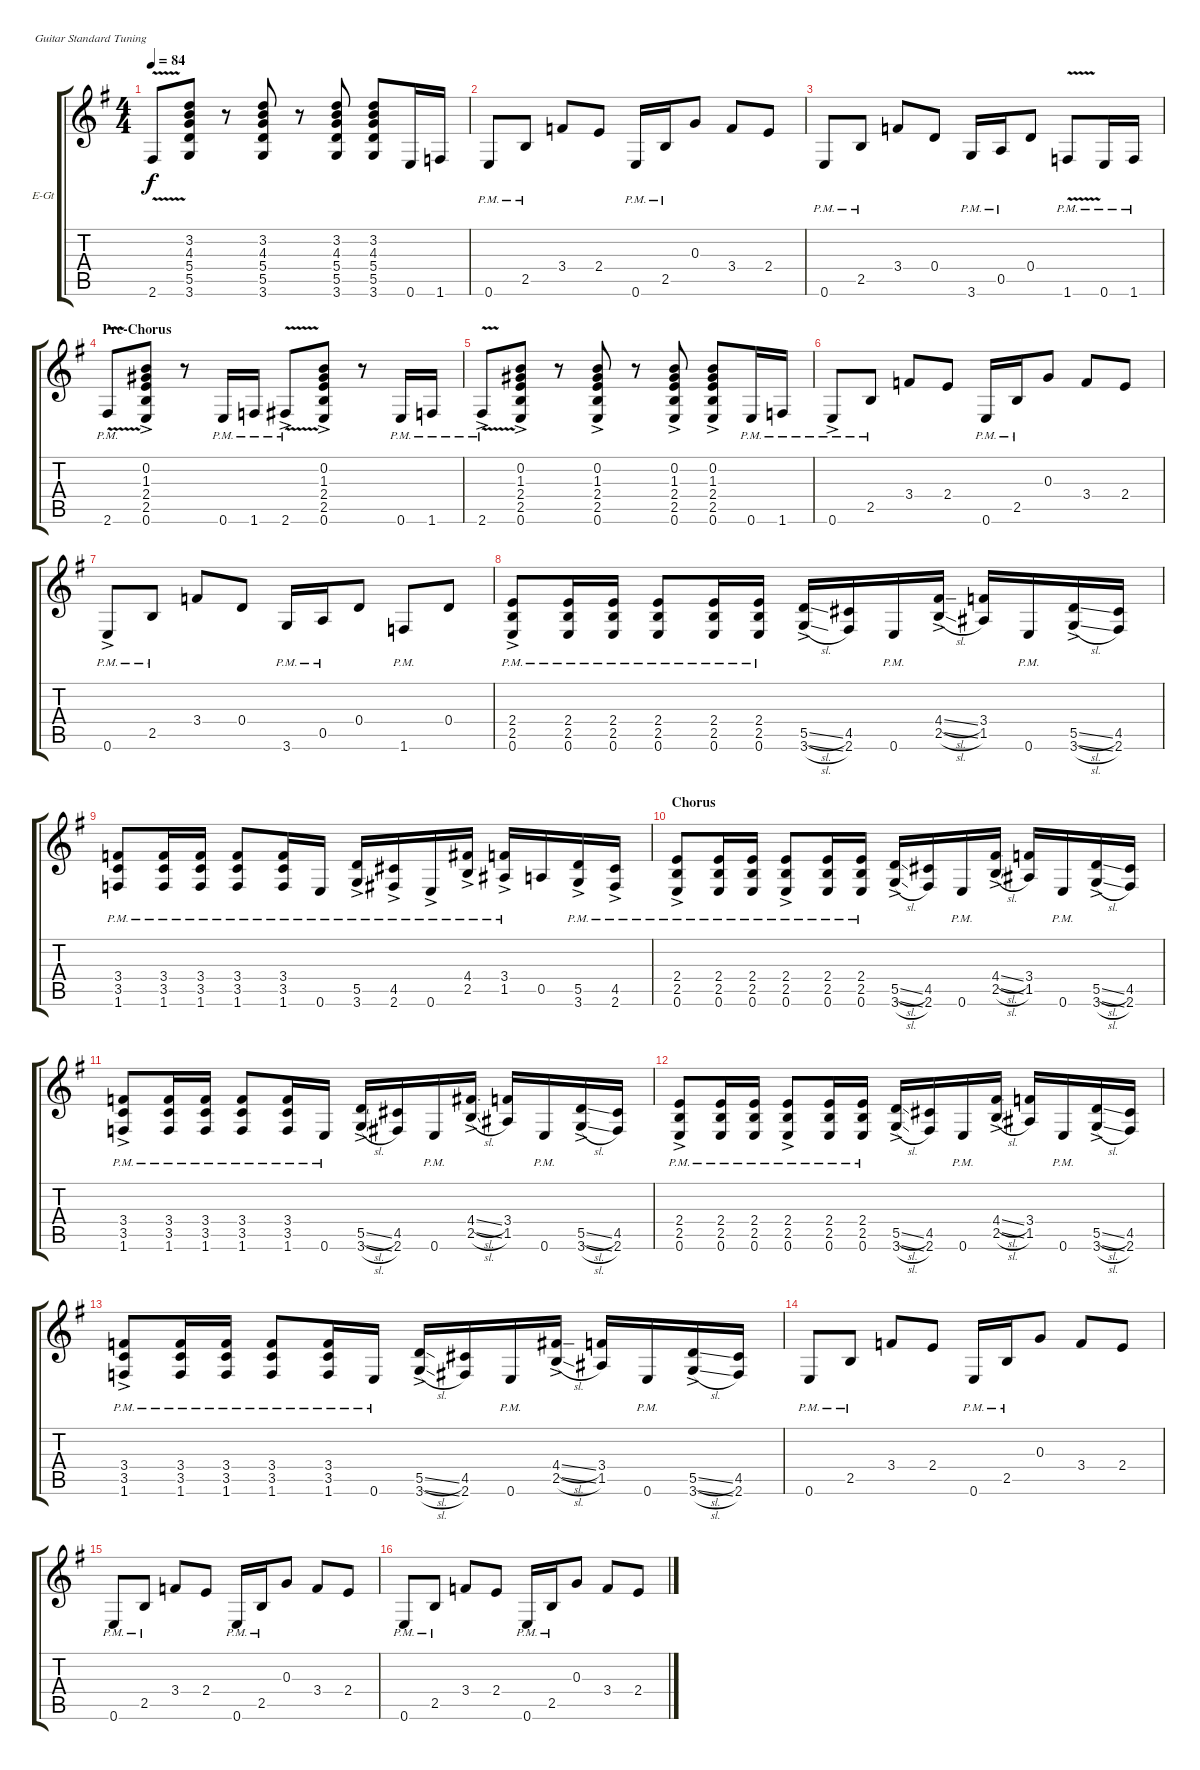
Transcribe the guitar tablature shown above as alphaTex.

\bracketExtendMode groupsimilarinstruments
\firstSystemTrackNameOrientation horizontal
\otherSystemsTrackNameOrientation horizontal
\track ("2-Gt" "E-Gt") {instrument electricguitarclean}
\staff {score tabs}
\tuning (E4 B3 G3 D3 A2 E2)
\ts (4 4)
\tempo 84
\clef g2
\scale
1.05549
\ks g
2.6{v}.8{dy f} (5.4 5.5 3.6 4.3 3.2).8 r.8 (5.4 5.5 3.6 4.3 3.2).8 r.8 (5.4 5.5 3.6 4.3 3.2).8 (5.4 5.5 3.6 4.3 3.2).8 0.6.16 1.6.16 |
\scale
0.944515 0.6{pm}.8 2.5{pm}.8 3.4.8 2.4.8 0.6{pm}.16 2.5{pm}.16 0.3.8 3.4.8 2.4.8 |
\scale
1.05549 0.6{pm}.8 2.5{pm}.8 3.4.8 0.4.8 3.6{pm}.16 0.5{pm}.16 0.4.8 1.6{v pm}.8 0.6{pm}.16 1.6{pm}.16 |
\section ("" "Pre-Chorus")
\scale
0.944515 2.6{v pm}.8 (2.4 2.5 0.6{ac} 1.3 0.2).8 r.8 0.6{pm}.16 1.6{pm}.16 2.6{v ac pm}.8 (2.4 2.5 0.6{ac} 1.3 0.2).8 r.8 0.6{pm}.16 1.6{pm}.16 |
\scale
1.05549 2.6{v ac pm}.8 (2.4{ac} 2.5{ac} 0.6{ac} 1.3{ac} 0.2{ac}).8 r.8 (2.4{ac} 2.5{ac} 0.6{ac} 1.3{ac} 0.2{ac}).8 r.8 (2.4{ac} 2.5{ac} 0.6{ac} 1.3{ac} 0.2{ac}).8 (2.4{ac} 2.5{ac} 0.6{ac} 1.3{ac} 0.2{ac}).8 0.6{pm}.16 1.6{pm}.16 |
\scale
0.944515 0.6{ac pm}.8 2.5{pm}.8 3.4.8 2.4.8 0.6{pm}.16 2.5{pm}.16 0.3.8 3.4.8 2.4.8 |
\scale
1.05549 0.6{ac pm}.8 2.5{pm}.8 3.4.8 0.4.8 3.6{pm}.16 0.5{pm}.16 0.4.8 1.6{pm}.8 0.4.8 |
\scale
0.944515 (2.5{ac pm} 0.6{ac pm} 2.4{ac pm}).8 (0.6{pm} 2.4{pm} 2.5{pm}).16 (0.6{pm} 2.5{pm} 2.4{pm}).16 (2.5{pm} 0.6{pm} 2.4{pm}).8 (0.6{pm} 2.5{pm} 2.4{pm}).16 (0.6{pm} 2.5{pm} 2.4{pm}).16 (5.5{sl} 3.6{sl ac}).16 (4.5 2.6).16 0.6{pm}.16 (4.4{sl} 2.5{sl ac}).16 (3.4 1.5).16 0.6{pm}.16 (5.5{sl ac} 3.6{sl}).16 (4.5 2.6).16 |
\scale
1.05549 (3.5{pm} 1.6{pm} 3.4{pm}).8 (1.6{pm} 3.4{pm} 3.5{pm}).16 (1.6{pm} 3.5{pm} 3.4{pm}).16 (3.5{pm} 1.6{pm} 3.4{pm}).8 (1.6{pm} 3.5{pm} 3.4{pm}).16 0.6{pm}.16 (5.5{ac pm} 3.6{ac pm}).16 (4.5{ac pm} 2.6{ac pm}).16 0.6{ac pm}.16 (4.4{ac pm} 2.5{ac pm}).16 (3.4{ac pm} 1.5{ac pm}).16 0.5.16 (5.5{ac pm} 3.6{ac pm}).16 (4.5{ac pm} 2.6{ac pm}).16 |
\section ("" "Chorus")
\scale
0.944515 (2.5{pm} 0.6{pm} 2.4{ac pm}).8 (0.6{pm} 2.5{pm} 2.4{pm}).16 (0.6{pm} 2.5{pm} 2.4{pm}).16 (2.5{pm} 0.6{pm} 2.4{ac pm}).8 (0.6{pm} 2.5{pm} 2.4{pm}).16 (0.6{pm} 2.5{pm} 2.4{pm}).16 (5.5{sl} 3.6{sl ac}).16 (4.5 2.6).16 0.6{pm}.16 (4.4{sl ac} 2.5{sl}).16 (3.4 1.5).16 0.6{pm}.16 (5.5{sl} 3.6{sl ac}).16 (4.5 2.6).16 |
\scale
1.05549 (3.5{pm} 1.6{pm} 3.4{ac pm}).8 (1.6{pm} 3.5{pm} 3.4{pm}).16 (1.6{pm} 3.5{pm} 3.4{pm}).16 (3.5{pm} 1.6{pm} 3.4{pm}).8 (1.6{pm} 3.5{pm} 3.4{pm}).16 0.6{pm}.16 (5.5{sl} 3.6{sl ac}).16 (4.5 2.6).16 0.6{pm}.16 (4.4{sl} 2.5{sl ac}).16 (3.4 1.5).16 0.6{pm}.16 (5.5{sl} 3.6{sl ac}).16 (4.5 2.6).16 |
\scale
0.944515 (2.5{pm} 0.6{pm} 2.4{ac pm}).8 (0.6{pm} 2.5{pm} 2.4{pm}).16 (0.6{pm} 2.5{pm} 2.4{pm}).16 (2.5{pm} 0.6{pm} 2.4{ac pm}).8 (0.6{pm} 2.5{pm} 2.4{pm}).16 (0.6{pm} 2.5{pm} 2.4{pm}).16 (5.5{sl} 3.6{sl ac}).16 (4.5 2.6).16 0.6{pm}.16 (4.4{sl ac} 2.5{sl}).16 (3.4 1.5).16 0.6{pm}.16 (5.5{sl} 3.6{sl ac}).16 (4.5 2.6).16 |
\scale
1.05549 (3.5{pm} 1.6{pm} 3.4{ac pm}).8 (1.6{pm} 3.5{pm} 3.4{pm}).16 (1.6{pm} 3.5{pm} 3.4{pm}).16 (3.5{pm} 1.6{pm} 3.4{pm}).8 (1.6{pm} 3.5{pm} 3.4{pm}).16 0.6{pm}.16 (5.5{sl} 3.6{sl ac}).16 (4.5 2.6).16 0.6{pm}.16 (4.4{sl} 2.5{sl ac}).16 (3.4 1.5).16 0.6{pm}.16 (5.5{sl} 3.6{sl ac}).16 (4.5 2.6).16 |
\scale
0.944515 0.6{pm}.8 2.5{pm}.8 3.4.8 2.4.8 0.6{pm}.16 2.5{pm}.16 0.3.8 3.4.8 2.4.8 |
\scale
1.05549 0.6{pm}.8 2.5{pm}.8 3.4.8 2.4.8 0.6{pm}.16 2.5{pm}.16 0.3.8 3.4.8 2.4.8 |
\scale
0.944515 0.6{pm}.8 2.5{pm}.8 3.4.8 2.4.8 0.6{pm}.16 2.5{pm}.16 0.3.8 3.4.8 2.4.8
